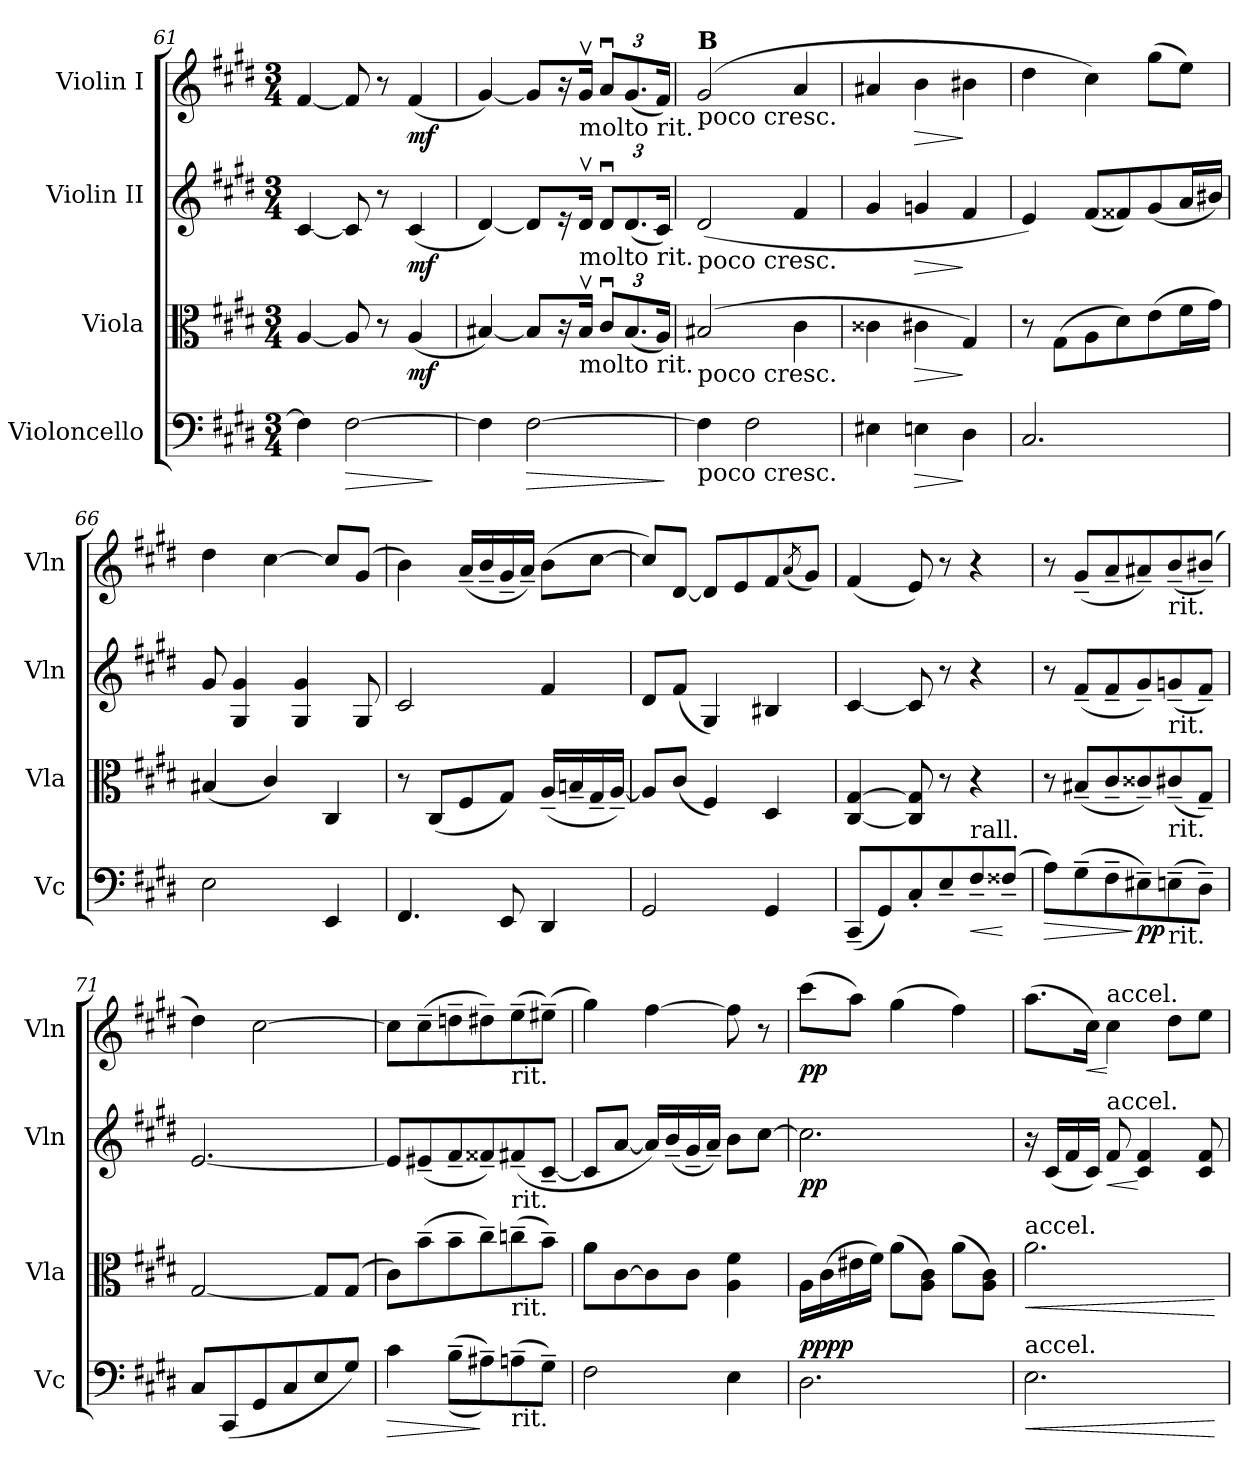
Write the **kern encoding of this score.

**kern	**dynam	**kern	**dynam	**kern	**dynam	**kern	**dynam
*part4	*part4	*part3	*part3	*part2	*part2	*part1	*part1
*staff4	*staff4	*staff3	*staff3	*staff2	*staff2	*staff1	*staff1
*I"Violoncello	*	*I"Viola	*	*I"Violin II	*	*I"Violin I	*
*I'Vc	*	*I'Vla	*	*I'Vln	*	*I'Vln	*
*clefF4	*	*clefC3	*	*clefG2	*	*clefG2	*
*k[f#c#g#d#]	*	*k[f#c#g#d#]	*	*k[f#c#g#d#]	*	*k[f#c#g#d#]	*
*M3/4	*	*M3/4	*	*M3/4	*	*M3/4	*
=61	=61	=61	=61	=61	=61	=61	=61
4F#\]	.	[4A/	.	[4c#/	.	[4f#/	.
!	!LO:HP:b	!	!	!	!	!	!
[2F#\	>	8A/]	.	8c#/]	.	8f#/]	.
.	.	8r	.	8r	.	8r	.
!	!	!	!LO:DY:b	!	!LO:DY:b	!	!LO:DY:b
.	.	(4A/	mf	(4c#/	mf	(4f#/	mf
.	]	.	.	.	.	.	.
!!LO:LB:g=z
=62	=62	=62	=62	=62	=62	=62	=62
4F#\]	.	[4B#X/)	.	[4d#i/)	.	[4g#/)	.
!	!LO:HP:b	!	!	!	!	!	!
[2F#\	>	8B#/L]	.	8d#/L]	.	8g#/L]	.
.	.	16r	.	16r	.	16r	.
!	!	!	!	!	!	!LO:TX:b:t=molto rit.	!
!	!	!	!	!LO:TX:b:t=molto rit.	!	!	!
!	!	!LO:TX:b:t=molto rit.	!	!	!	!	!
.	.	16B#v/Jk	.	16d#v/Jk	.	16g#v/Jk	.
*	*	*Xbrackettup	*	*Xbrackettup	*	*Xbrackettup	*
.	.	12c#u/L	.	12d#u/L	.	12au/L	.
.	.	(12.B#/	.	(12.d#/	.	(12.g#/	.
.	.	24A/Jk)	.	24c#/Jk)	.	24f#/Jk)	.
.	]	.	.	.	.	.	.
=63	=63	=63	=63	=63	=63	=63	=63
!	!	!	!	!	!	!LO:TX:b:t=poco cresc.	!
!	!	!	!	!	!	!LO:TX:a:B:t=B	!
!	!	!	!	!LO:TX:b:t=poco cresc.	!	!	!
!	!	!LO:TX:b:t=poco cresc.	!	!	!	!	!
!LO:TX:b:t=poco cresc.	!	!	!	!	!	!	!
4F#\]	.	(2B#X/	.	(2d#/	.	(2g#/	.
2F#\	.	.	.	.	.	.	.
.	.	4c#\	.	4f#/	.	4a/	.
=64	=64	=64	=64	=64	=64	=64	=64
4E#X\	.	4c##X\	.	4g#/	.	4a#X/	.
!	!LO:HP:b	!	!LO:HP:b	!	!LO:HP:b	!	!LO:HP:b
4En\	>	4c#X\	>	4gn/	>	4b\	>
4D#\	]	4G#/)	]	4f#/	]	4b#X\	]
=65	=65	=65	=65	=65	=65	=65	=65
2.C#/	.	8r	.	4e/)	.	4dd#\	.
.	.	(8G#\L	.	.	.	.	.
.	.	8A\	.	(8f#/L	.	4cc#\)	.
.	.	8d#\)	.	8f##X/)	.	.	.
.	.	(8e\	.	(8g#i/	.	(8gg#\L	.
.	.	16f#\L	.	16a/L	.	8ee\J)	.
.	.	16g#\JJ)	.	16b#X/JJ)	.	.	.
=66	=66	=66	=66	=66	=66	=66	=66
2E\	.	(4B#X/	.	8g#/	.	4dd#\	.
.	.	.	.	4G#/ 4g#/	.	.	.
.	.	4c#/)	.	.	.	[4cc#\	.
.	.	.	.	4G#/ 4g#/	.	.	.
4EE/	.	4C#/	.	.	.	8cc#/L]	.
.	.	.	.	8G#/	.	(8g#/J	.
!!LO:LB:g=z
=67	=67	=67	=67	=67	=67	=67	=67
4.FF#/	.	8r	.	2c#/	.	4b\)	.
.	.	(8C#/L	.	.	.	.	.
.	.	8F#/	.	.	.	(16a~/LL	.
.	.	.	.	.	.	16b~/	.
8EE/	.	8G#/J)	.	.	.	16g#~/	.
.	.	.	.	.	.	16a~/JJ)	.
4DD#/	.	(16A~/LL	.	4f#/	.	(8b\L	.
.	.	16Bni~/	.	.	.	.	.
.	.	16G#~/	.	.	.	[8cc#\J	.
.	.	[16A~/JJ)	.	.	.	.	.
=68	=68	=68	=68	=68	=68	=68	=68
2GG#/	.	8A/L]	.	8d#/L	.	8cc#/L])	.
.	.	(8c#/J	.	(8f#/J	.	[8d#/J	.
.	.	4F#/)	.	4G#/)	.	8d#/L]	.
.	.	.	.	.	.	8e/	.
4GG#/	.	4D#/	.	4B#X/	.	8f#/	.
.	.	.	.	.	.	(8qa/	.
.	.	.	.	.	.	8g#/J)	.
=69	=69	=69	=69	=69	=69	=69	=69
(8CC#~/L	.	[4C#/ [4G#/	.	[4c#/	.	(4f#/	.
8GG#/)	.	.	.	.	.	.	.
8C#'/	.	8C#/] 8G#/]	.	8c#/]	.	8e/)	.
8E~/	.	8r	.	8r	.	8r	.
!LO:TX:a:t=rall.	!	!	!	!	!	!	!
!	!LO:HP:b	!	!	!	!	!	!
8F#~/	<	4r	.	4r	.	4r	.
(>8F##X~/J	[	.	.	.	.	.	.
=70	=70	=70	=70	=70	=70	=70	=70
!	!LO:HP:b	!	!	!	!	!	!
8A\L)	>	8r	.	8r	.	8r	.
(8G#~\	.	(8B#X~/L	.	(8f#~/L	.	(8g#~/L	.
8F#i~\	.	8c#~/	.	8f#~/	.	8a~/	.
!	!LO:DY:n=1:b	!	!	!	!	!	!
8E#X~\)	] pp	8c##X~/)	.	8g#~/)	.	8a#X~/)	.
!	!	!	!	!	!	!LO:TX:b:t=rit.	!
!	!	!	!	!LO:TX:b:t=rit.	!	!	!
!	!	!LO:TX:b:t=rit.	!	!	!	!	!
!LO:TX:b:t=rit.	!	!	!	!	!	!	!
(8En~\	.	(8c#X~/	.	(8gn~/	.	(8b~/	.
8D#~\J)	.	8G#~/J)	.	8f#~/J)	.	(8b#X~/J)	.
!!LO:PB:g=z
=71	=71	=71	=71	=71	=71	=71	=71
8C#/L	.	[2G#/	.	[2.e/	.	4dd#\)	.
(8CC#/	.	.	.	.	.	.	.
8GG#/	.	.	.	.	.	[2cc#\	.
8C#/	.	.	.	.	.	.	.
8E/	.	8G#/L]	.	.	.	.	.
8G#/J)	.	(8G#/J	.	.	.	.	.
=72	=72	=72	=72	=72	=72	=72	=72
!	!LO:HP:b	!	!	!	!	!	!
4c#\	>	8c#\L)	.	8e/L]	.	8cc#\L]	.
.	.	(8b~\	.	(8e#X~/	.	(8cc#~\	.
((8B~\L	.	8b~\	.	8f#~/	.	8ddn~\	.
8A#X~\))	]	8cc#~\)	.	8f##X~/)	.	8dd#X~\)	.
!	!	!	!	!	!	!LO:TX:b:t=rit.	!
!	!	!	!	!LO:TX:b:t=rit.	!	!	!
!	!	!LO:TX:b:t=rit.	!	!	!	!	!
!LO:TX:b:t=rit.	!	!	!	!	!	!	!
(8An~\	.	(8ccn~\	.	(8f#X~/	.	(8ee~\	.
8G#~\J)	.	8b~\J)	.	[8c#~/J	.	(8ee#X~\J)	.
=73	=73	=73	=73	=73	=73	=73	=73
2F#\	.	8a\L	.	8c#/L]	.	4gg#\)	.
.	.	[8c#\	.	[8a/J	.	.	.
.	.	8c#\]	.	16a/LL])	.	[4ff#\	.
.	.	.	.	(16b~/	.	.	.
.	.	8c#\J	.	16g#~/	.	.	.
.	.	.	.	16a~/JJ)	.	.	.
4E\	.	4A\ 4f#\	.	8b\L	.	8ff#\]	.
.	.	.	.	[8cc#\J	.	8r	.
=74	=74	=74	=74	=74	=74	=74	=74
!	!LO:DY:b	!	!	!	!	!	!
!	!LO:DY:n=1:a	!	!	!	!LO:DY:b	!	!LO:DY:b
2.D#\	pp pp	16A\LL	.	2.cc#\]	pp	(8ccc#\L	pp
.	.	(16c#\	.	.	.	.	.
.	.	16e#X\	.	.	.	8aa\J)	.
.	.	16f#\JJ)	.	.	.	.	.
.	.	(8a\L	.	.	.	(4gg#\	.
.	.	8A\ 8c#\J)	.	.	.	.	.
.	.	(8a\L	.	.	.	4ff#\)	.
.	.	8A\ 8c#\J)	.	.	.	.	.
!!LO:LB:g=z
=75	=75	=75	=75	=75	=75	=75	=75
!	!	!LO:TX:a:t=accel.	!	!	!	!	!
!LO:TX:a:t=accel.	!	!	!	!	!	!	!
!	!LO:HP:b	!	!LO:HP:b	!	!	!	!
2.E\	<	2.a\	<	16r	.	(8.aa\L	.
.	.	.	.	(16c#/LL	.	.	.
.	.	.	.	16f#/	.	.	.
!	!	!	!	!	!	!	!LO:HP:b
.	.	.	.	16c#/JJ)	.	16cc#\Jk)	<
!	!	!	!	!	!	!LO:TX:a:t=accel.	!
!	!	!	!	!LO:TX:a:t=accel.	!	!	!
!	!	!	!	!	!LO:HP:b	!	!
.	.	.	.	8f#/	<	4cc#\	[
.	.	.	.	4c#/ 4f#/	[	.	.
.	.	.	.	.	.	8dd#\L	.
.	.	.	.	8c#/ 8f#/	.	8ee\J	.
.	[	.	[	.	.	.	.
=	=	=	=	=	=	=	=
*-	*-	*-	*-	*-	*-	*-	*-
